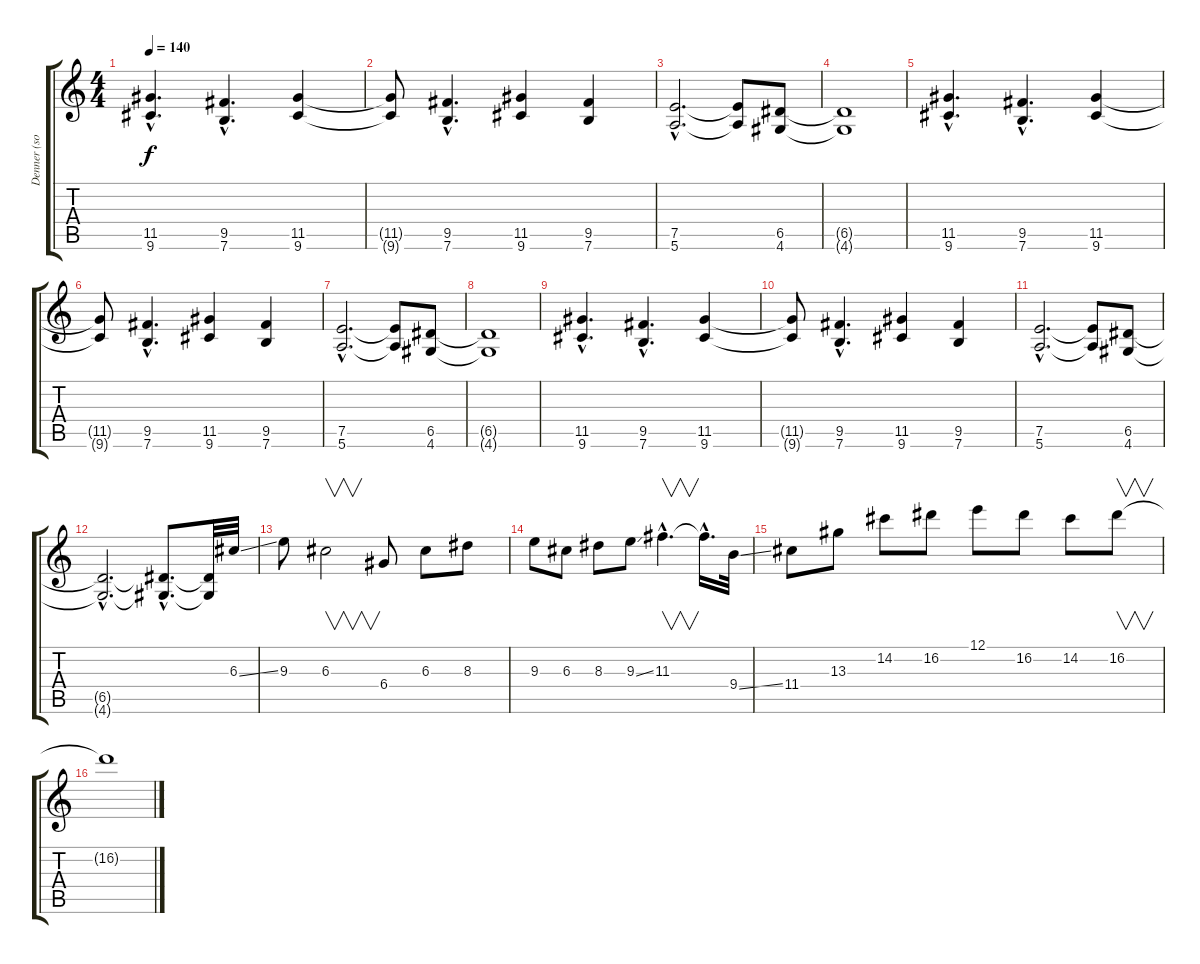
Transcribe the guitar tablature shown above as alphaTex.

\track ("Denner (solo)" "Denner (so") {instrument distortionguitar}
\staff {score tabs}
\tuning (E4 B3 G3 D3 A2 E2) {hide}
\ts (4 4)
\tempo 140
\clef g2
\ks c
(11.5{hac} 9.6{hac}).4{d dy f instrument distortionguitar} (9.5{hac} 7.6{hac}).4{d} (11.5 9.6).4 |
(11.5{t} 9.6{t}).8 (9.5{hac} 7.6{hac}).4{d} (11.5 9.6).4 (9.5 7.6).4 |
(7.5{hac} 5.6{hac}).2{d} (7.5{t} 5.6{t}).8 (6.5 4.6).8 |
(6.5{t} 4.6{t}).1 |
(11.5{hac} 9.6{hac}).4{d} (9.5{hac} 7.6{hac}).4{d} (11.5 9.6).4 |
(11.5{t} 9.6{t}).8 (9.5{hac} 7.6{hac}).4{d} (11.5 9.6).4 (9.5 7.6).4 |
(7.5{hac} 5.6{hac}).2{d} (7.5{t} 5.6{t}).8 (6.5 4.6).8 |
(6.5{t} 4.6{t}).1 |
(11.5{hac} 9.6{hac}).4{d} (9.5{hac} 7.6{hac}).4{d} (11.5 9.6).4 |
(11.5{t} 9.6{t}).8 (9.5{hac} 7.6{hac}).4{d} (11.5 9.6).4 (9.5 7.6).4 |
(7.5{hac} 5.6{hac}).2{d} (7.5{t} 5.6{t}).8 (6.5 4.6).8 |
(6.5{hac t} 4.6{hac t}).2{d} (6.5{hac t} 4.6{hac t}).8{d} (6.5{t} 4.6{t}).32 6.3{ss}.32 |
9.3.8 6.3.2{v} 6.4.8 6.3.8 8.3.8 |
9.3.8 6.3.8 8.3.8 9.3{ss}.8 11.3{hac}.4{v d} 11.3{hac t}.16{d} 9.4{ss}.32 |
11.4.8 13.3.8 14.2.8 16.2.8 12.1.8 16.2.8 14.2.8 16.2.8{v} |
16.2{t}.1
